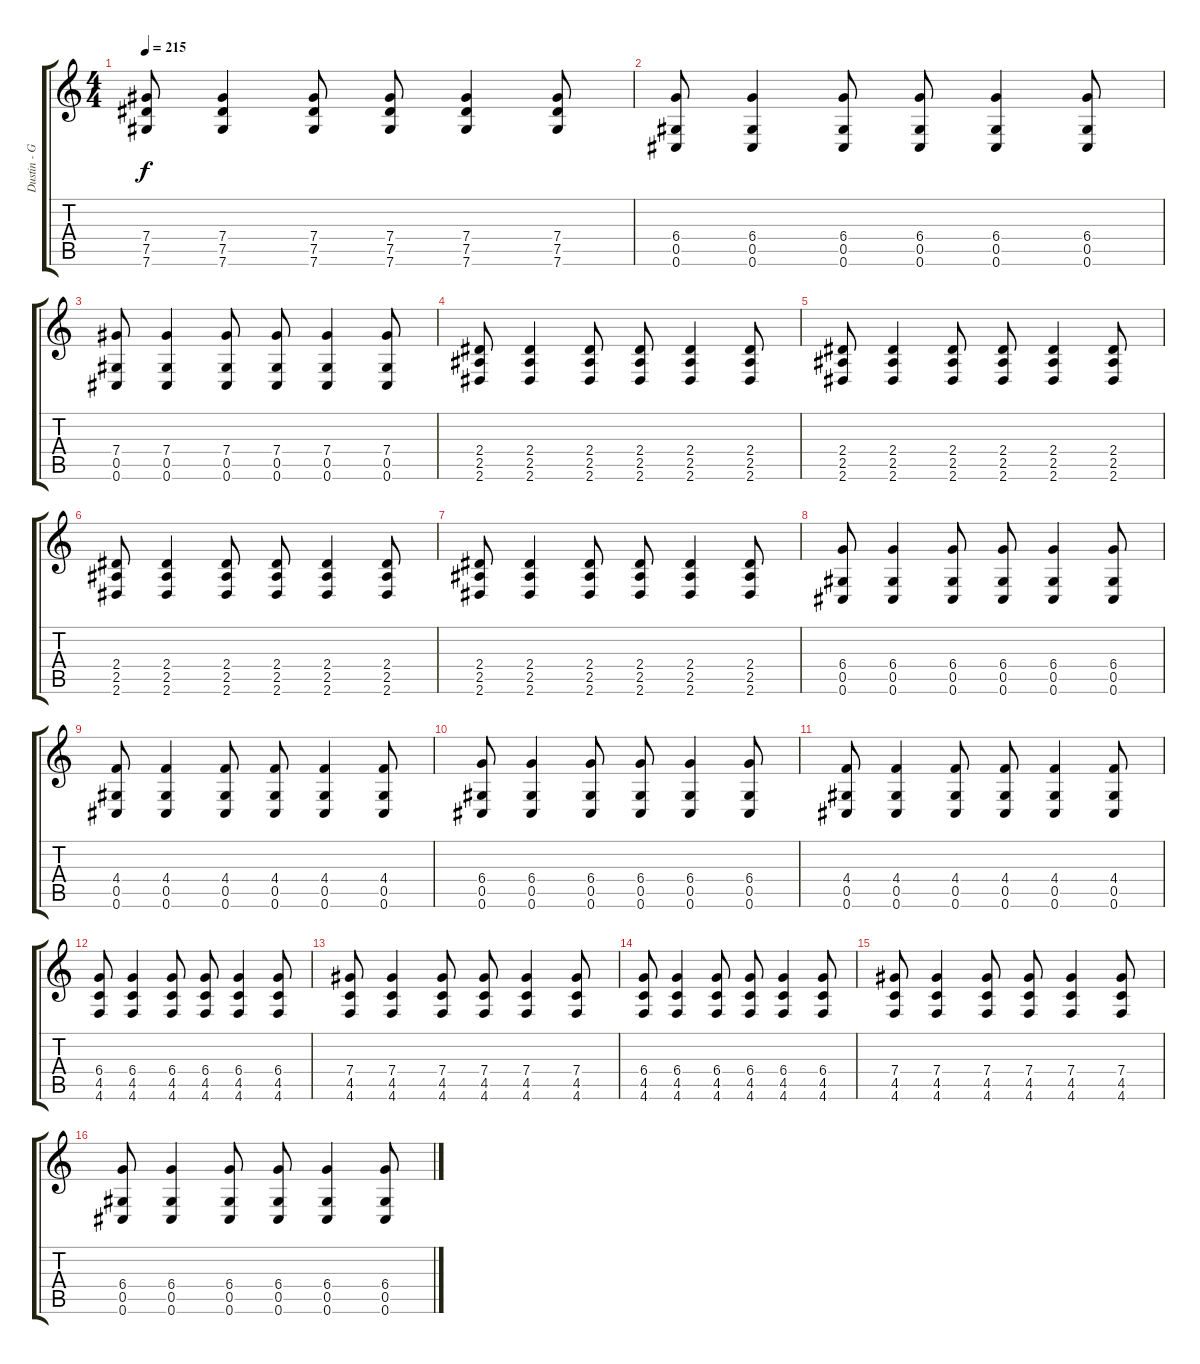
\track ("Dustin - Guitar" "Dustin - G") {instrument distortionguitar}
\staff {score tabs}
\tuning (Eb4 Bb3 Gb3 Db3 Ab2 Db2) {hide}
\ts (4 4)
\tempo 215
\clef g2
\ks c
(7.4 7.5 7.6).8{dy f} (7.4 7.5 7.6).4 (7.4 7.5 7.6).8 (7.4 7.5 7.6).8 (7.4 7.5 7.6).4 (7.4 7.5 7.6).8 |
(6.4 0.5 0.6).8 (6.4 0.5 0.6).4 (6.4 0.5 0.6).8 (6.4 0.5 0.6).8 (6.4 0.5 0.6).4 (6.4 0.5 0.6).8 |
(7.4 0.5 0.6).8 (7.4 0.5 0.6).4 (7.4 0.5 0.6).8 (7.4 0.5 0.6).8 (7.4 0.5 0.6).4 (7.4 0.5 0.6).8 |
(2.4 2.5 2.6).8 (2.4 2.5 2.6).4 (2.4 2.5 2.6).8 (2.4 2.5 2.6).8 (2.4 2.5 2.6).4 (2.4 2.5 2.6).8 |
(2.4 2.5 2.6).8 (2.4 2.5 2.6).4 (2.4 2.5 2.6).8 (2.4 2.5 2.6).8 (2.4 2.5 2.6).4 (2.4 2.5 2.6).8 |
(2.4 2.5 2.6).8 (2.4 2.5 2.6).4 (2.4 2.5 2.6).8 (2.4 2.5 2.6).8 (2.4 2.5 2.6).4 (2.4 2.5 2.6).8 |
(2.4 2.5 2.6).8 (2.4 2.5 2.6).4 (2.4 2.5 2.6).8 (2.4 2.5 2.6).8 (2.4 2.5 2.6).4 (2.4 2.5 2.6).8 |
(6.4 0.5 0.6).8 (6.4 0.5 0.6).4 (6.4 0.5 0.6).8 (6.4 0.5 0.6).8 (6.4 0.5 0.6).4 (6.4 0.5 0.6).8 |
(4.4 0.5 0.6).8 (4.4 0.5 0.6).4 (4.4 0.5 0.6).8 (4.4 0.5 0.6).8 (4.4 0.5 0.6).4 (4.4 0.5 0.6).8 |
(6.4 0.5 0.6).8 (6.4 0.5 0.6).4 (6.4 0.5 0.6).8 (6.4 0.5 0.6).8 (6.4 0.5 0.6).4 (6.4 0.5 0.6).8 |
(4.4 0.5 0.6).8 (4.4 0.5 0.6).4 (4.4 0.5 0.6).8 (4.4 0.5 0.6).8 (4.4 0.5 0.6).4 (4.4 0.5 0.6).8 |
(6.4 4.5 4.6).8 (6.4 4.5 4.6).4 (6.4 4.5 4.6).8 (6.4 4.5 4.6).8 (6.4 4.5 4.6).4 (6.4 4.5 4.6).8 |
(7.4 4.5 4.6).8 (7.4 4.5 4.6).4 (7.4 4.5 4.6).8 (7.4 4.5 4.6).8 (7.4 4.5 4.6).4 (7.4 4.5 4.6).8 |
(6.4 4.5 4.6).8 (6.4 4.5 4.6).4 (6.4 4.5 4.6).8 (6.4 4.5 4.6).8 (6.4 4.5 4.6).4 (6.4 4.5 4.6).8 |
(7.4 4.5 4.6).8 (7.4 4.5 4.6).4 (7.4 4.5 4.6).8 (7.4 4.5 4.6).8 (7.4 4.5 4.6).4 (7.4 4.5 4.6).8 |
(6.4 0.5 0.6).8 (6.4 0.5 0.6).4 (6.4 0.5 0.6).8 (6.4 0.5 0.6).8 (6.4 0.5 0.6).4 (6.4 0.5 0.6).8
